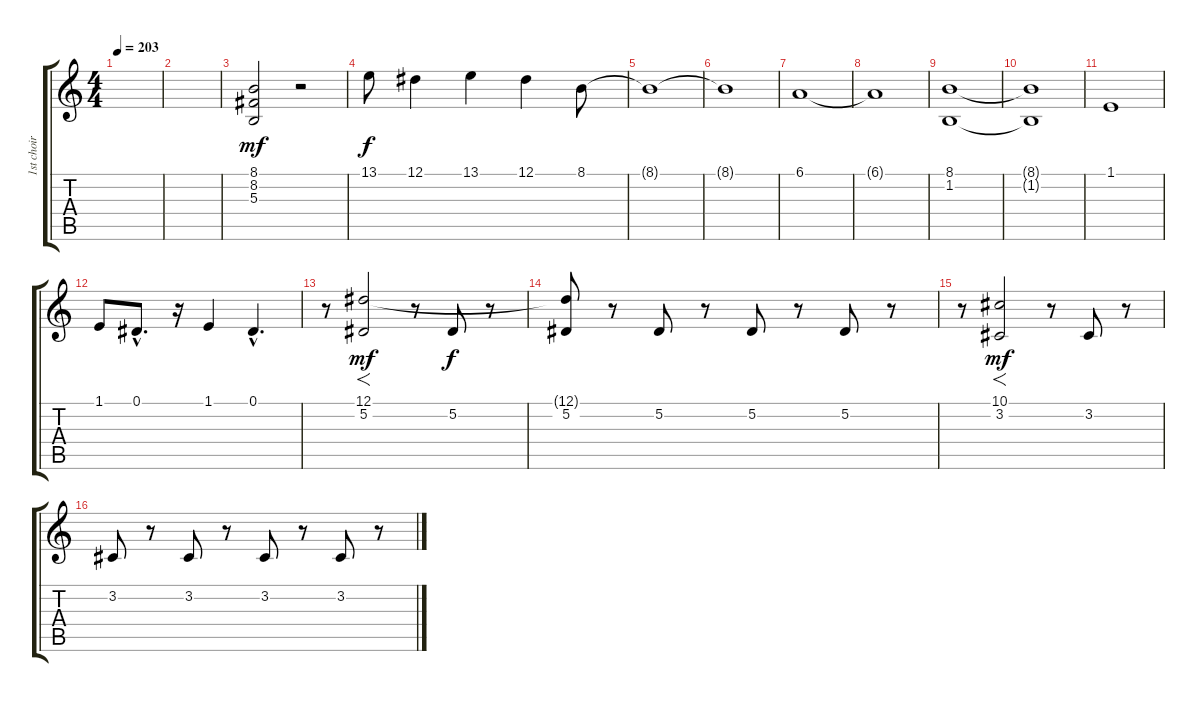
\track ("1st choir" "1st choir") {instrument choiraahs}
\staff {score tabs}
\tuning (Eb4 Bb3 Gb3 Db3 Ab2 Eb2) {hide}
\ts (4 4)
\tempo 203
\clef g2
\ks c
|
|
(8.1 8.2 5.3).2{dy mf} r.2 |
13.1.8{dy f} 12.1.4 13.1.4 12.1.4 8.1.8 |
8.1{t}.1 |
8.1{t}.1 |
6.1.1 |
6.1{t}.1 |
(8.1 1.2).1 |
(8.1{t} 1.2{t}).1 |
1.1.1 |
1.1.8 0.1{hac}.8{d} r.16 1.1.4 0.1{hac}.4{d} |
r.8 (12.1 5.2).2{f dy mf} r.8 5.2.8{dy f} r.8 |
(12.1{t} 5.2).8 r.8 5.2.8 r.8 5.2.8 r.8 5.2.8 r.8 |
r.8 (10.1 3.2).2{f dy mf} r.8 3.2.8 r.8 |
3.2.8 r.8 3.2.8 r.8 3.2.8 r.8 3.2.8 r.8
